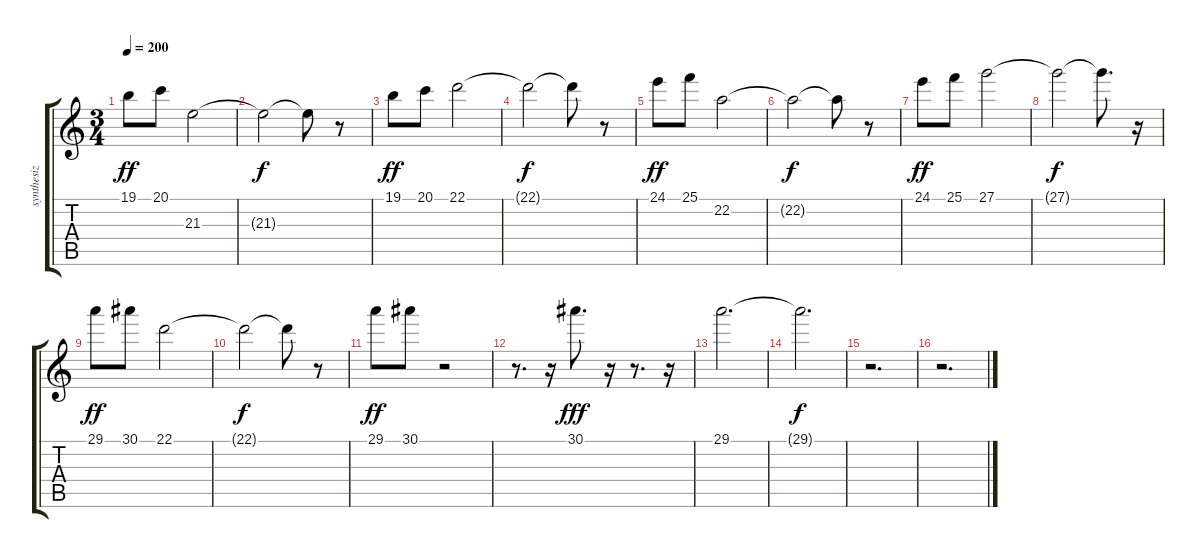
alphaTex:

\track (" synthesizer 1" " synthesiz") {instrument lead3calliope}
\staff {score tabs}
\tuning (E4 B3 G3 D3 A2 E2) {hide}
\ts (3 4)
\tempo 200
\clef g2
\ks c
19.1.8{dy ff} 20.1.8 21.3.2 |
21.3{t}.2{dy f} 21.3{t}.8 r.8 |
19.1.8{dy ff} 20.1.8 22.1.2 |
22.1{t}.2{dy f} 22.1{t}.8 r.8 |
24.1.8{dy ff} 25.1.8 22.2.2 |
22.2{t}.2{dy f} 22.2{t}.8 r.8 |
24.1.8{dy ff} 25.1.8 27.1.2 |
27.1{t}.2{dy f} 27.1{t}.8{d} r.16 |
29.1.8{dy ff} 30.1.8 22.1.2 |
22.1{t}.2{dy f} 22.1{t}.8 r.8 |
29.1.8{dy ff} 30.1.8 r.2 |
r.8{d} r.16 30.1.8{d dy fff} r.16 r.8{d} r.16 |
29.1.2{d} |
29.1{t}.2{d dy f} |
r.2{d} |
r.2{d}
